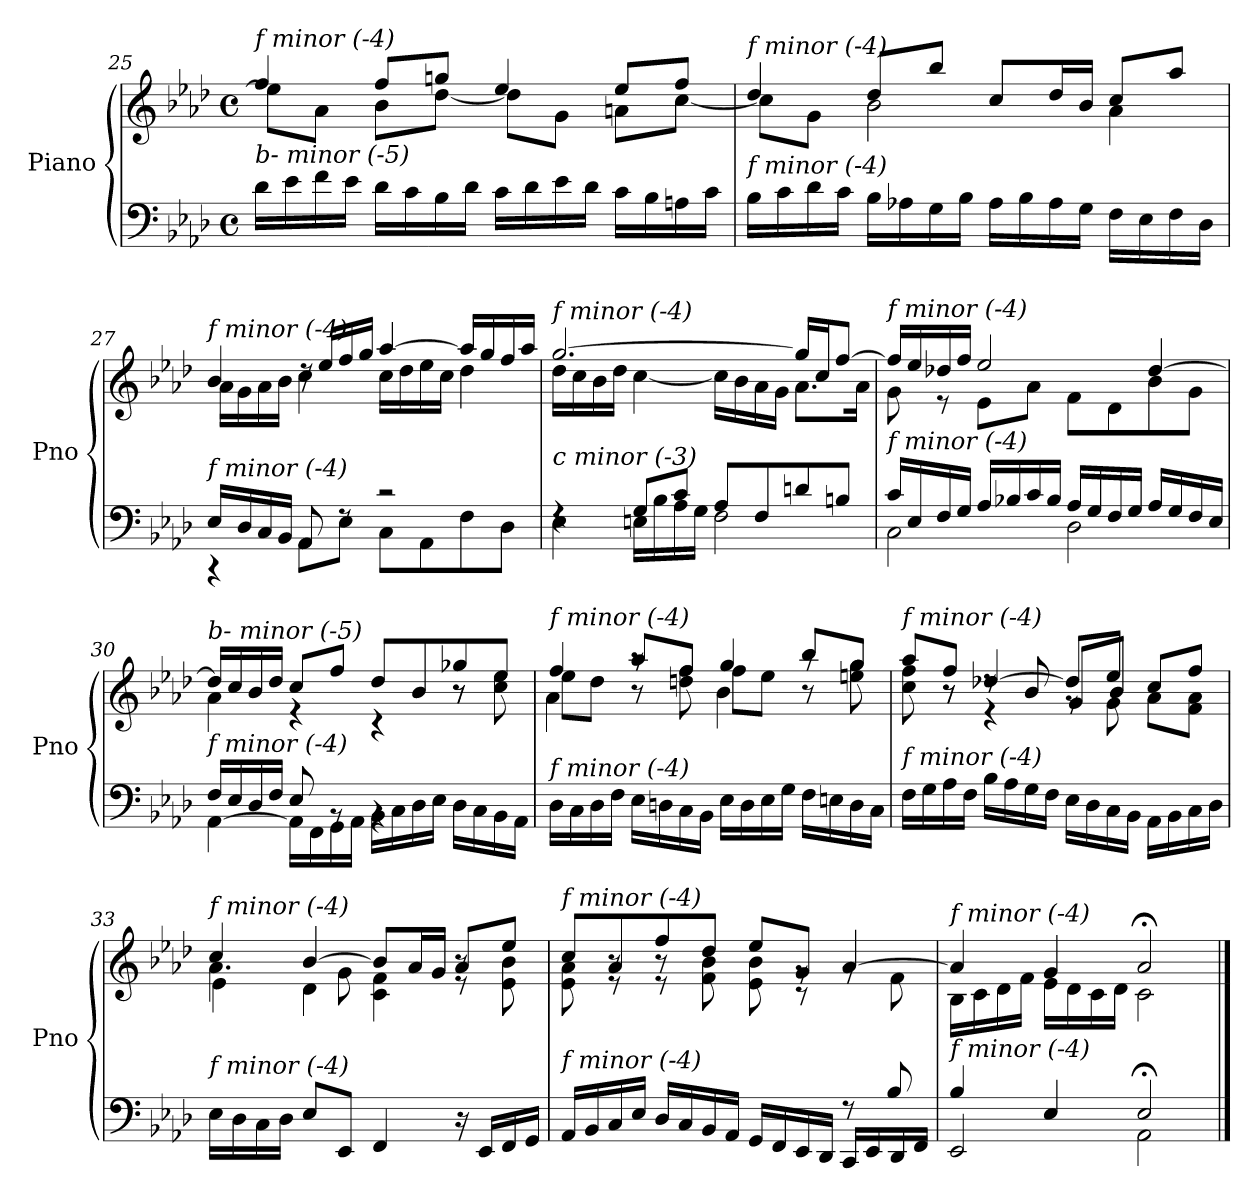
**kern	**kern
*part1	*part1
*staff2	*staff1
*I"Piano	*
*I'Pno	*
!!LO:LB:g=z
*clefF4	*clefG2
*k[b-e-a-d-]	*k[b-e-a-d-]
*M4/4	*M4/4
*met(c)	*met(c)
=25	=25
*	*^
!	!LO:TX:i:t=f minor (-4)	!
!LO:TX:i:t=b- minor (-5)	!	!
16d-\LL	4ff/	8ee-\L]
16e-\	.	.
16f\	.	8a-\J
16e-\JJ	.	.
16d-\LL	8ff/L	8b-\L
16c\	.	.
16B-\	8ggn/J	[8dd-\J
16d-\JJ	.	.
16c\LL	4ee-/	8dd-\L]
16d-\	.	.
16e-\	.	8g\J
16d-\JJ	.	.
16c\LL	8ee-/L	8an\L
16B-\	.	.
16An\	8ff/J	[8cc\J
16c\JJ	.	.
=26	=26	=26
!	!LO:TX:i:t=f minor (-4)	!
!LO:TX:i:t=f minor (-4)	!	!
16B-\LL	4dd-/	8cc\L]
16c\	.	.
16d-\	.	8g\J
16c\JJ	.	.
16B-\LL	8dd-/L	2b-\
16A-X\	.	.
16G\	8bb-/J	.
16B-\JJ	.	.
16A-\LL	8cc/L	.
16B-\	.	.
16A-\	16dd-/L	.
16G\JJ	16b-/JJ	.
16F\LL	8cc/L	4a-\
16E-\	.	.
16F\	8aa-/J	.
16D-\JJ	.	.
!!LO:LB:g=z	!!
=27	=27	=27
*^	*	*
!	!	!LO:TX:i:t=f minor (-4)	!
!LO:TX:i:t=f minor (-4)	!	!	!
16E-/LL	4r	4b-/	16a-\LL
16D-/	.	.	16g\
16C/	.	.	16a-\
16BB-/JJ	.	.	16b-\JJ
8AA-/	8AA-\L	16rdd	4cc\
.	.	16ee-/LL	.
8rF	8E-\J	16ff/	.
.	.	16gg/JJ	.
2r	8C\L	[4aa-/	16cc\LL
.	.	.	16dd-\
.	8AA-\	.	16ee-\
.	.	.	16cc\JJ
.	8F\	16aa-/LL]	4dd-\
.	.	16gg/	.
.	8D-\J	16ff/	.
.	.	16aa-/JJ	.
=28	=28	=28	=28
!	!	!LO:TX:i:t=f minor (-4)	!
!LO:TX:i:t=c minor (-3)	!	!	!
4rF	4E-\	[2.gg/	16dd-\LL
.	.	.	16cc\
.	.	.	16b-\
.	.	.	16dd-\JJ
8G/L	16En\LL	.	[4cc\
.	16B-\	.	.
8c/J	16A-\	.	.
.	16G\JJ	.	.
8A-/L	2F\	.	16cc\LL]
.	.	.	16b-\
8F/	.	.	16a-\
.	.	.	16g\JJ
8dn/	.	16gg/LL]	8.a-\L
.	.	16cc/J	.
8Bn/J	.	[8ff/J	.
.	.	.	16a-\Jk
!!LO:PB:g=z	!!
=29	=29	=29	=29
!	!	!LO:TX:i:t=f minor (-4)	!
!LO:TX:i:t=f minor (-4)	!	!	!
16c/LL	2C\	16ff/LL]	8g\
16E-/	.	16ee-/	.
16F/	.	16dd-X/	8r
16G/JJ	.	16ff/JJ	.
16A-/LL	.	2ee-/	8e-\L
16B-X/	.	.	.
16c/	.	.	8a-\J
16B-/JJ	.	.	.
16A-/LL	2D-\	.	8f\L
16G/	.	.	.
16F/	.	.	8d-\
16G/JJ	.	.	.
16A-/LL	.	[4dd-/	8b-\
16G/	.	.	.
16F/	.	.	8g\J
16E-/JJ	.	.	.
!!LO:LB:g=z
=30	=30	=30	=30
*	*^	*^	*^
!	!	!	!LO:TX:i:t=b- minor (-5)	!	!	!
!LO:TX:i:t=f minor (-4)	!	!	!	!	!	!
2.ryy	16F/LL	[4AA-\	16dd-/LL]	4a-\	2.ryy	2.ryy
.	16E-/	.	16cc/	.	.	.
.	16D-/	.	16b-/	.	.	.
.	16F/JJ	.	16dd-/JJ	.	.	.
.	8E-/	16AA-\LL]	8cc/L	4r	.	.
.	.	16FF\	.	.	.	.
.	8rBB	16GG\	8ff/J	.	.	.
.	.	16AA-\JJ	.	.	.	.
.	4rBB	16BB-\LL	8dd-/L	4r	.	.
.	.	16C\	.	.	.	.
.	.	16D-\	8b-/	.	.	.
.	.	16E-\JJ	.	.	.	.
8ryy	16D-\LL	4ryy	8gg-X/	8r	8r	4ryy
.	16C\	.	.	.	.	.
8ryy	16BB-\	.	8ee-/J	8cc\ 8ee-\	8ryy	.
.	16AA-\JJ	.	.	.	.	.
*	*v	*v	*	*	*	*
*	*	*	*	*v	*v
=31	=31	=31	=31	=31
!	!	!LO:TX:i:t=f minor (-4)	!	!
!LO:TX:i:t=f minor (-4)	!	!	!	!
4.ryy	16D-\LL	4ff/	8ee-\L	4a-\
.	16C\	.	.	.
.	16D-\	.	8dd-\J	.
.	16F\JJ	.	.	.
.	16E-\LL	8aa-/L	8raa	8r
.	16Dn\	.	.	.
8ryy	16C\	8ff/J	8ddn\ 8ff\	8ryy
.	16BB-\JJ	.	.	.
4.ryy	16E-\LL	4gg/	8ff\L	4b-\
.	16D\	.	.	.
.	16E-\	.	8ee-\J	.
.	16G\JJ	.	.	.
.	16F\LL	8bb-/L	8raa	8r
.	16En\	.	.	.
8ryy	16D\	8gg/J	8een\ 8gg\	8ryy
.	16C\JJ	.	.	.
!!LO:LB:g=z	!!	!!
=32	=32	=32	=32	=32
!	!	!LO:TX:i:t=f minor (-4)	!	!
!LO:TX:i:t=f minor (-4)	!	!	!	!
8ryy	16F\LL	8aa-/L	8cc\ 8ff\	8ryy
.	16G\	.	.	.
2ryy	16A-\	8ff/J	8r	8r
.	16F\JJ	.	.	.
.	16B-\LL	[4dd-X/	8rdd	4re
.	16A-\	.	.	.
.	16G\	.	8b-/	.
.	16F\JJ	.	.	.
.	16E-\LL	8dd-/L]	8g/L	8rg
.	16D-\	.	.	.
8ryy	16C\	8ee-/J	8b-/J	8g\
.	16BB-\JJ	.	.	.
4ryy	16AA-\LL	8cc/L	8a-\L	4ryy
.	16BB-\	.	.	.
.	16C\	8ff/J	8f\ 8a-\J	.
.	16D-\JJ	.	.	.
!!LO:LB:g=z	!!	!!
=33	=33	=33	=33	=33
!	!	!LO:TX:i:t=f minor (-4)	!	!
!LO:TX:i:t=f minor (-4)	!	!	!	!
2ryy	16E-\LL	4cc/	4.a-\	4e-\
.	16D-\	.	.	.
.	16C\	.	.	.
.	16D-\JJ	.	.	.
.	8E-/L	[4b-/	.	4d-\
.	8EE-/J	.	8g\	.
4ryy	4FF/	8b-/L]	4c\ 4f\	4ryy
.	.	16a-/L	.	.
.	.	16g/JJ	.	.
8ryy	16r	8a-/L	8r	8re
.	16EE-/LL	.	.	.
8ryy	16FF/	8ee-/J	8e-\ 8b-\	8ryy
.	16GG/JJ	.	.	.
=34	=34	=34	=34	=34
*	*^	*	*	*^
!	!	!	!LO:TX:i:t=f minor (-4)	!	!	!
!LO:TX:i:t=f minor (-4)	!	!	!	!	!	!
8ryy	16AA-/LL	2.ryy	8cc/L	8e-\ 8a-\	8ryy	2.ryy
.	16BB-/	.	.	.	.	.
4ryy	16C/	.	8a-/	8r	8re	.
.	16E-/JJ	.	.	.	.	.
.	16D-/LL	.	8ff/	8r	8re	.
.	16C/	.	.	.	.	.
4ryy	16BB-/	.	8dd-/J	8f\ 8b-\	4ryy	.
.	16AA-/JJ	.	.	.	.	.
.	16GG/LL	.	8ee-/L	8e-\ 8b-\	.	.
.	16FF/	.	.	.	.	.
8ryy	16EE-/	.	8g/J	8rg	8rc	.
.	16DD-/JJ	.	.	.	.	.
4ryy	16CC/LL	8rF	[4a-/	8rg	4ryy	4ryy
.	16EE-/	.	.	.	.	.
.	16DD-/	8B-/	.	8f\	.	.
.	16FF/JJ	.	.	.	.	.
*	*v	*v	*	*	*	*
*	*	*	*v	*v	*v
=35	=35	=35	=35
!	!	!LO:TX:i:t=f minor (-4)	!
!LO:TX:i:t=f minor (-4)	!	!	!
2EE-/	4B-/	4a-/]	16B-\LL
.	.	.	16c\
.	.	.	16d-\
.	.	.	16f\JJ
.	4E-/	4g/	16e-\LL
.	.	.	16d-\
.	.	.	16c\
.	.	.	16d-\JJ
2AA-;\	2E-/	2a-;</	2c\
*v	*v	*	*
*	*v	*v
==	==
*-	*-
